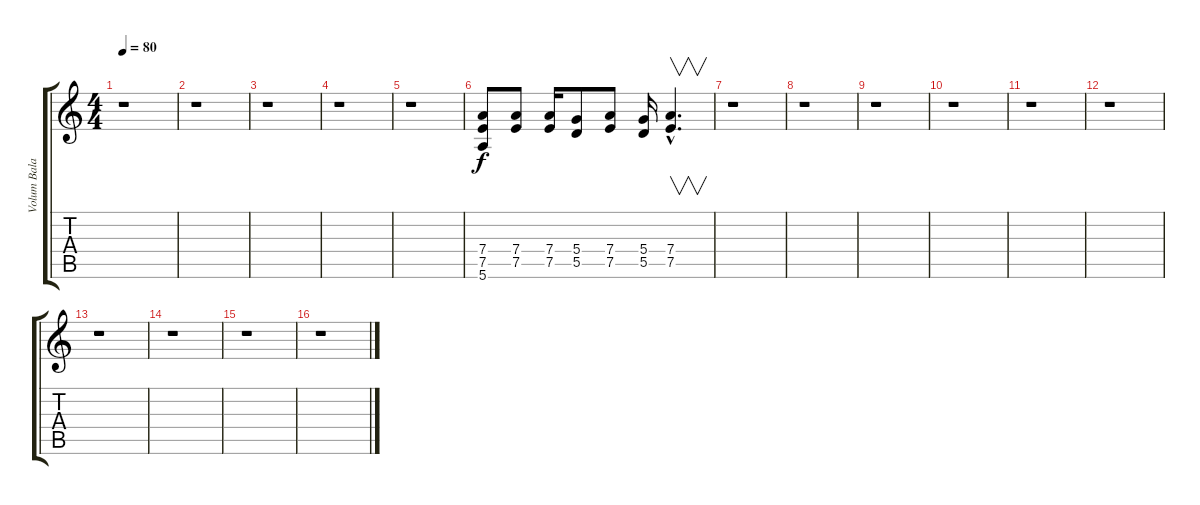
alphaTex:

\track ("Volum Balance" "Volum Bala") {instrument overdrivenguitar}
\staff {score tabs}
\tuning (E4 B3 G3 D3 A2 E2) {hide}
\ts (4 4)
\tempo 80
\clef g2
\ks c
r.1{dy f} |
r.1 |
r.1 |
r.1 |
r.1 |
(7.4 7.5 5.6).8 (7.4 7.5).8 (7.4 7.5).16 (5.4 5.5).8 (7.4 7.5).8 (5.4 5.5).16 (7.4{hac} 7.5{hac}).4{v d} |
r.1 |
r.1 |
r.1 |
r.1 |
r.1 |
r.1 |
r.1 |
r.1 |
r.1 |
r.1
